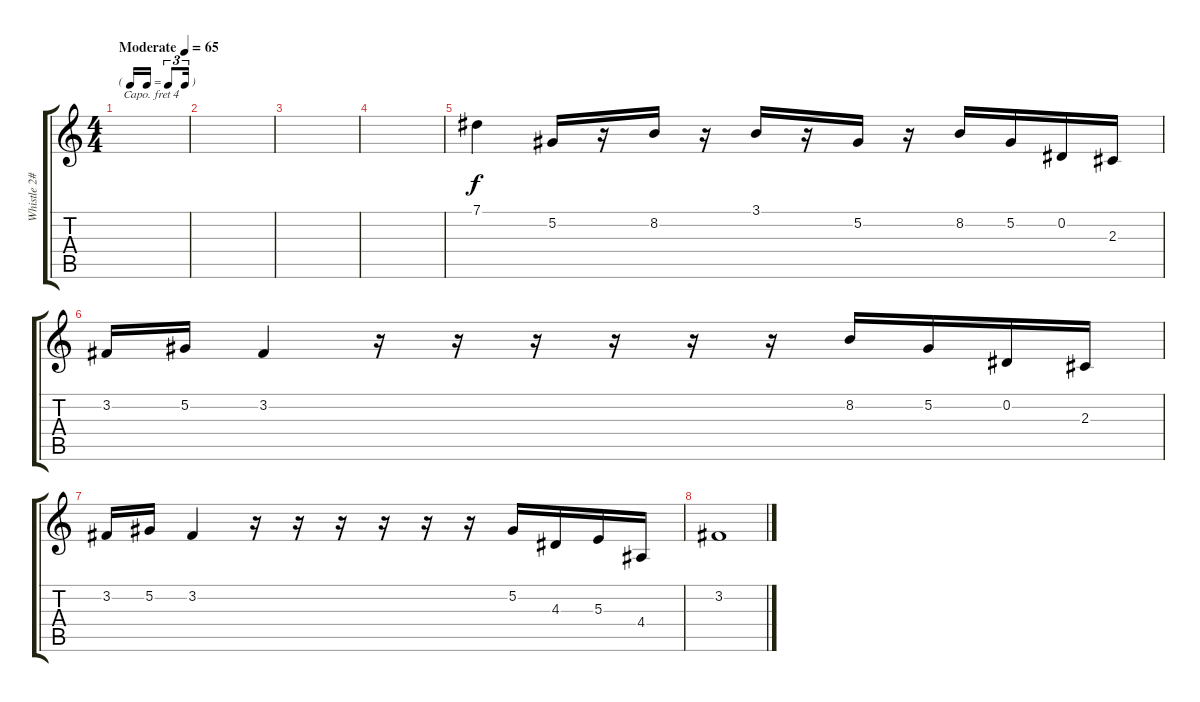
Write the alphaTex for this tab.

\track ("Whistle 2#" "Whistle 2#") {instrument tuba}
\staff {score tabs}
\capo 4
\tuning (E4 B3 G3 D3 A2 E2) {hide}
\ts (4 4)
\tf triplet16th
\tempo (65 "Moderate")
\clef g2
\ks c
|
|
|
|
7.1.4 5.2.16 r.16 8.2.16 r.16 3.1.16 r.16 5.2.16 r.16 8.2.16 5.2.16 0.2.16 2.3.16 |
3.2.16 5.2.16 3.2.4 r.16 r.16 r.16 r.16 r.16 r.16 8.2.16 5.2.16 0.2.16 2.3.16 |
3.2.16 5.2.16 3.2.4 r.16 r.16 r.16 r.16 r.16 r.16 5.2.16 4.3.16 5.3.16 4.4.16 |
3.2.1
